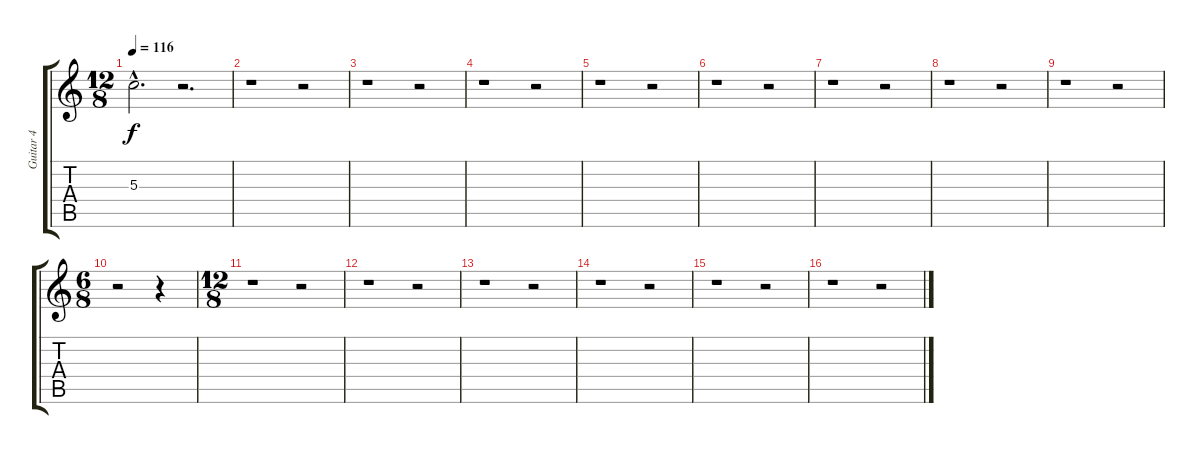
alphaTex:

\track ("Guitar 4" "Guitar 4") {instrument electricguitarclean}
\staff {score tabs}
\tuning (E4 B3 G3 D3 A2 E2) {hide}
\ts (12 8)
\tempo 116
\clef g2
\ks c
5.3{hac t}.2{d dy f} r.2{d} |
r.1 r.2 |
r.1 r.2 |
r.1 r.2 |
r.1 r.2 |
r.1 r.2 |
r.1 r.2 |
r.1 r.2 |
r.1 r.2 |
\ts (6 8)
r.2 r.4 |
\ts (12 8)
r.1 r.2 |
r.1 r.2 |
r.1 r.2 |
r.1 r.2 |
r.1 r.2 |
r.1 r.2
